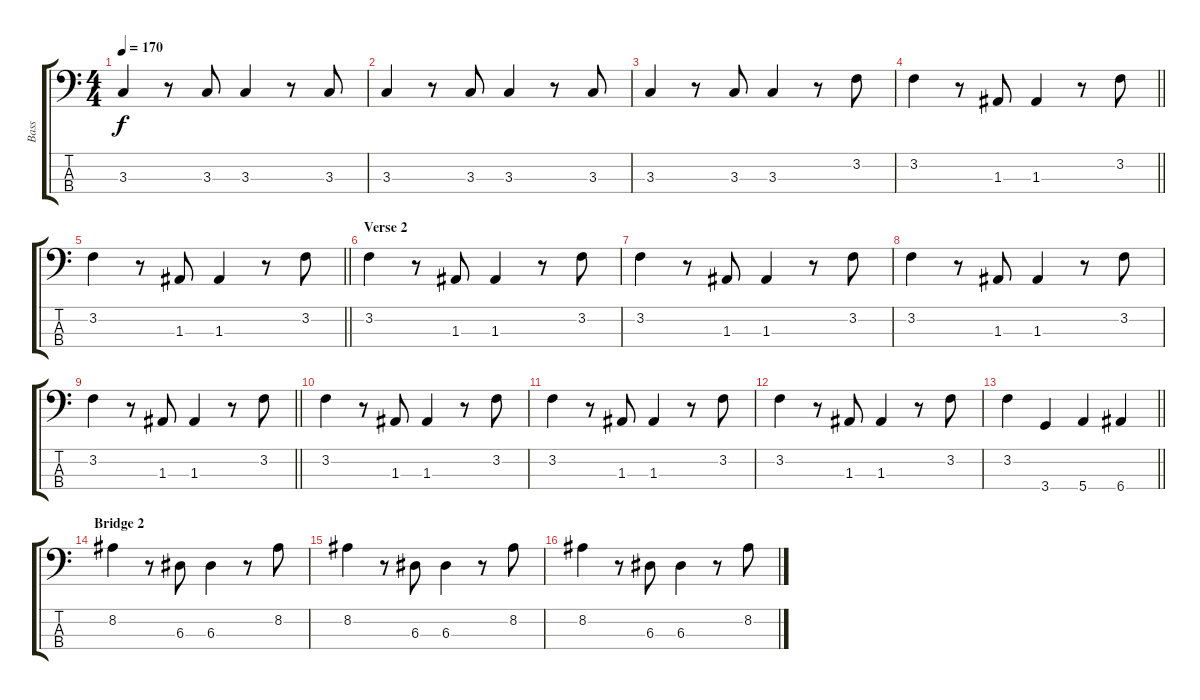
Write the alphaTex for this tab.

\track ("Bass" "Bass") {instrument electricbassfinger}
\staff {score tabs}
\tuning (G2 D2 A1 E1) {hide}
\ts (4 4)
\tempo 170
\clef f4
\ks c
3.3.4{dy f} r.8 3.3.8 3.3.4 r.8 3.3.8 |
3.3.4 r.8 3.3.8 3.3.4 r.8 3.3.8 |
3.3.4 r.8 3.3.8 3.3.4 r.8 3.2.8 |
\barLineRight lightlight
3.2.4 r.8 1.3.8 1.3.4 r.8 3.2.8 |
\barLineRight lightlight
3.2.4 r.8 1.3.8 1.3.4 r.8 3.2.8 |
\section ("" "Verse 2")
3.2.4 r.8 1.3.8 1.3.4 r.8 3.2.8 |
3.2.4 r.8 1.3.8 1.3.4 r.8 3.2.8 |
3.2.4 r.8 1.3.8 1.3.4 r.8 3.2.8 |
\barLineRight lightlight
3.2.4 r.8 1.3.8 1.3.4 r.8 3.2.8 |
3.2.4 r.8 1.3.8 1.3.4 r.8 3.2.8 |
3.2.4 r.8 1.3.8 1.3.4 r.8 3.2.8 |
3.2.4 r.8 1.3.8 1.3.4 r.8 3.2.8 |
\barLineRight lightlight
3.2.4 3.4.4 5.4.4 6.4.4 |
\section ("" "Bridge 2")
8.2.4 r.8 6.3.8 6.3.4 r.8 8.2.8 |
8.2.4 r.8 6.3.8 6.3.4 r.8 8.2.8 |
8.2.4 r.8 6.3.8 6.3.4 r.8 8.2.8
